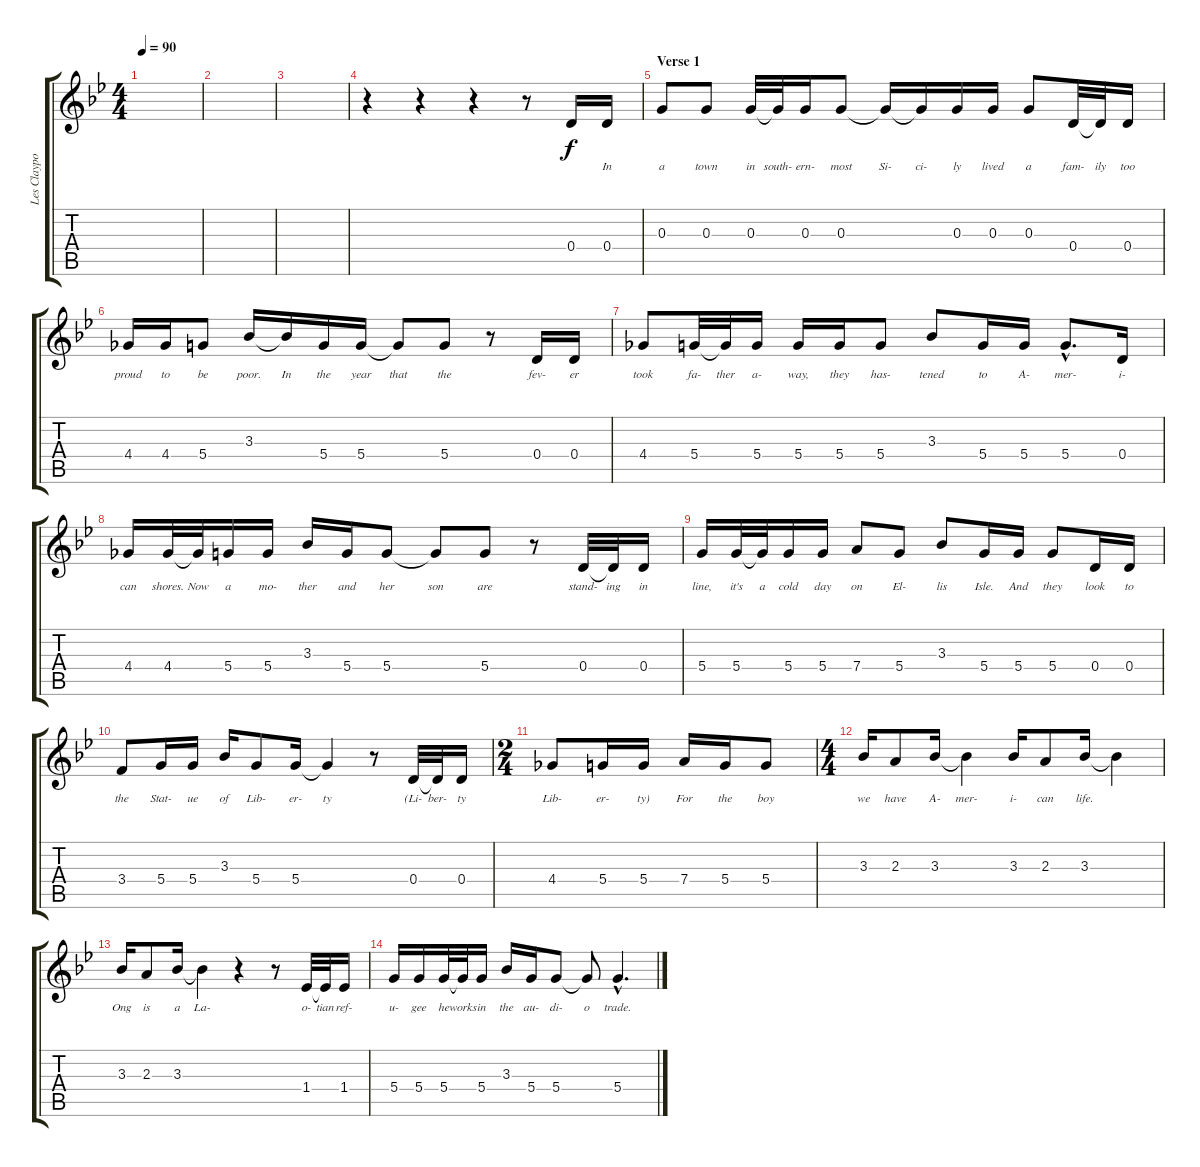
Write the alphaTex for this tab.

\track ("Les Claypool - Vocals" "Les Claypo") {instrument acousticguitarnylon}
\staff {score tabs}
\tuning (E4 B3 G3 D3 A2 E2) {hide}
\ts (4 4)
\tempo 90
\clef g2
\ks bb
|
|
|
r.4 r.4 r.4 r.8 0.4.16{lyrics (0 "") lyrics (1 "") lyrics (2 "") lyrics (3 "") lyrics (4 "")} 0.4.16{lyrics (0 "In") lyrics (1 "") lyrics (2 "") lyrics (3 "") lyrics (4 "")} |
\section ("" "Verse 1")
0.3.8{lyrics (0 "a") lyrics (1 "") lyrics (2 "") lyrics (3 "") lyrics (4 "")} 0.3.8{lyrics (0 "town") lyrics (1 "") lyrics (2 "") lyrics (3 "") lyrics (4 "")} 0.3.32{lyrics (0 "in") lyrics (1 "") lyrics (2 "") lyrics (3 "") lyrics (4 "")} 0.3{t}.32{lyrics (0 "south-") lyrics (1 "") lyrics (2 "") lyrics (3 "") lyrics (4 "")} 0.3.16{lyrics (0 "ern-") lyrics (1 "") lyrics (2 "") lyrics (3 "") lyrics (4 "")} 0.3.8{lyrics (0 "most") lyrics (1 "") lyrics (2 "") lyrics (3 "") lyrics (4 "")} 0.3{t}.16{lyrics (0 "Si-") lyrics (1 "") lyrics (2 "") lyrics (3 "") lyrics (4 "")} 0.3{t}.16{lyrics (0 "ci-") lyrics (1 "") lyrics (2 "") lyrics (3 "") lyrics (4 "")} 0.3.16{lyrics (0 "ly") lyrics (1 "") lyrics (2 "") lyrics (3 "") lyrics (4 "")} 0.3.16{lyrics (0 "lived") lyrics (1 "") lyrics (2 "") lyrics (3 "") lyrics (4 "")} 0.3.8{lyrics (0 "a") lyrics (1 "") lyrics (2 "") lyrics (3 "") lyrics (4 "")} 0.4.32{lyrics (0 "fam-") lyrics (1 "") lyrics (2 "") lyrics (3 "") lyrics (4 "")} 0.4{t}.32{lyrics (0 "ily") lyrics (1 "") lyrics (2 "") lyrics (3 "") lyrics (4 "")} 0.4.16{lyrics (0 "too") lyrics (1 "") lyrics (2 "") lyrics (3 "") lyrics (4 "")} |
4.4.16{lyrics (0 "proud") lyrics (1 "") lyrics (2 "") lyrics (3 "") lyrics (4 "")} 4.4.16{lyrics (0 "to") lyrics (1 "") lyrics (2 "") lyrics (3 "") lyrics (4 "")} 5.4.8{lyrics (0 "be") lyrics (1 "") lyrics (2 "") lyrics (3 "") lyrics (4 "")} 3.3.16{lyrics (0 "poor.") lyrics (1 "") lyrics (2 "") lyrics (3 "") lyrics (4 "")} 3.3{t}.16{lyrics (0 "In") lyrics (1 "") lyrics (2 "") lyrics (3 "") lyrics (4 "")} 5.4.16{lyrics (0 "the") lyrics (1 "") lyrics (2 "") lyrics (3 "") lyrics (4 "")} 5.4.16{lyrics (0 "year") lyrics (1 "") lyrics (2 "") lyrics (3 "") lyrics (4 "")} 5.4{t}.8{lyrics (0 "that") lyrics (1 "") lyrics (2 "") lyrics (3 "") lyrics (4 "")} 5.4.8{lyrics (0 "the") lyrics (1 "") lyrics (2 "") lyrics (3 "") lyrics (4 "")} r.8 0.4.16{lyrics (0 "fev-") lyrics (1 "") lyrics (2 "") lyrics (3 "") lyrics (4 "")} 0.4.16{lyrics (0 "er") lyrics (1 "") lyrics (2 "") lyrics (3 "") lyrics (4 "")} |
4.4.8{lyrics (0 "took") lyrics (1 "") lyrics (2 "") lyrics (3 "") lyrics (4 "")} 5.4.32{lyrics (0 "fa-") lyrics (1 "") lyrics (2 "") lyrics (3 "") lyrics (4 "")} 5.4{t}.32{lyrics (0 "ther") lyrics (1 "") lyrics (2 "") lyrics (3 "") lyrics (4 "")} 5.4.16{lyrics (0 "a-") lyrics (1 "") lyrics (2 "") lyrics (3 "") lyrics (4 "")} 5.4.16{lyrics (0 "way,") lyrics (1 "") lyrics (2 "") lyrics (3 "") lyrics (4 "")} 5.4.16{lyrics (0 "they") lyrics (1 "") lyrics (2 "") lyrics (3 "") lyrics (4 "")} 5.4.8{lyrics (0 "has-") lyrics (1 "") lyrics (2 "") lyrics (3 "") lyrics (4 "")} 3.3.8{lyrics (0 "tened") lyrics (1 "") lyrics (2 "") lyrics (3 "") lyrics (4 "")} 5.4.16{lyrics (0 "to") lyrics (1 "") lyrics (2 "") lyrics (3 "") lyrics (4 "")} 5.4.16{lyrics (0 "A-") lyrics (1 "") lyrics (2 "") lyrics (3 "") lyrics (4 "")} 5.4{hac}.8{d lyrics (0 "mer-") lyrics (1 "") lyrics (2 "") lyrics (3 "") lyrics (4 "")} 0.4.16{lyrics (0 "i-") lyrics (1 "") lyrics (2 "") lyrics (3 "") lyrics (4 "")} |
4.4.16{lyrics (0 "can") lyrics (1 "") lyrics (2 "") lyrics (3 "") lyrics (4 "")} 4.4.32{lyrics (0 "shores.") lyrics (1 "") lyrics (2 "") lyrics (3 "") lyrics (4 "")} 4.4{t}.32{lyrics (0 "Now") lyrics (1 "") lyrics (2 "") lyrics (3 "") lyrics (4 "")} 5.4.16{lyrics (0 "a") lyrics (1 "") lyrics (2 "") lyrics (3 "") lyrics (4 "")} 5.4.16{lyrics (0 "mo-") lyrics (1 "") lyrics (2 "") lyrics (3 "") lyrics (4 "")} 3.3.16{lyrics (0 "ther") lyrics (1 "") lyrics (2 "") lyrics (3 "") lyrics (4 "")} 5.4.16{lyrics (0 "and") lyrics (1 "") lyrics (2 "") lyrics (3 "") lyrics (4 "")} 5.4.8{lyrics (0 "her") lyrics (1 "") lyrics (2 "") lyrics (3 "") lyrics (4 "")} 5.4{t}.8{lyrics (0 "son") lyrics (1 "") lyrics (2 "") lyrics (3 "") lyrics (4 "")} 5.4.8{lyrics (0 "are") lyrics (1 "") lyrics (2 "") lyrics (3 "") lyrics (4 "")} r.8 0.4.32{lyrics (0 "stand-") lyrics (1 "") lyrics (2 "") lyrics (3 "") lyrics (4 "")} 0.4{t}.32{lyrics (0 "ing") lyrics (1 "") lyrics (2 "") lyrics (3 "") lyrics (4 "")} 0.4.16{lyrics (0 "in") lyrics (1 "") lyrics (2 "") lyrics (3 "") lyrics (4 "")} |
5.4.16{lyrics (0 "line,") lyrics (1 "") lyrics (2 "") lyrics (3 "") lyrics (4 "")} 5.4.32{lyrics (0 "it's") lyrics (1 "") lyrics (2 "") lyrics (3 "") lyrics (4 "")} 5.4{t}.32{lyrics (0 "a") lyrics (1 "") lyrics (2 "") lyrics (3 "") lyrics (4 "")} 5.4.16{lyrics (0 "cold") lyrics (1 "") lyrics (2 "") lyrics (3 "") lyrics (4 "")} 5.4.16{lyrics (0 "day") lyrics (1 "") lyrics (2 "") lyrics (3 "") lyrics (4 "")} 7.4.8{lyrics (0 "on") lyrics (1 "") lyrics (2 "") lyrics (3 "") lyrics (4 "")} 5.4.8{lyrics (0 "El-") lyrics (1 "") lyrics (2 "") lyrics (3 "") lyrics (4 "")} 3.3.8{lyrics (0 "lis") lyrics (1 "") lyrics (2 "") lyrics (3 "") lyrics (4 "")} 5.4.16{lyrics (0 "Isle.") lyrics (1 "") lyrics (2 "") lyrics (3 "") lyrics (4 "")} 5.4.16{lyrics (0 "And") lyrics (1 "") lyrics (2 "") lyrics (3 "") lyrics (4 "")} 5.4.8{lyrics (0 "they") lyrics (1 "") lyrics (2 "") lyrics (3 "") lyrics (4 "")} 0.4.16{lyrics (0 "look") lyrics (1 "") lyrics (2 "") lyrics (3 "") lyrics (4 "")} 0.4.16{lyrics (0 "to") lyrics (1 "") lyrics (2 "") lyrics (3 "") lyrics (4 "")} |
3.4.8{lyrics (0 "the") lyrics (1 "") lyrics (2 "") lyrics (3 "") lyrics (4 "")} 5.4.16{lyrics (0 "Stat-") lyrics (1 "") lyrics (2 "") lyrics (3 "") lyrics (4 "")} 5.4.16{lyrics (0 "ue") lyrics (1 "") lyrics (2 "") lyrics (3 "") lyrics (4 "")} 3.3.16{lyrics (0 "of") lyrics (1 "") lyrics (2 "") lyrics (3 "") lyrics (4 "")} 5.4.8{lyrics (0 "Lib-") lyrics (1 "") lyrics (2 "") lyrics (3 "") lyrics (4 "")} 5.4.16{lyrics (0 "er-") lyrics (1 "") lyrics (2 "") lyrics (3 "") lyrics (4 "")} 5.4{t}.4{lyrics (0 "ty") lyrics (1 "") lyrics (2 "") lyrics (3 "") lyrics (4 "")} r.8 0.4.32{lyrics (0 "(Li-") lyrics (1 "") lyrics (2 "") lyrics (3 "") lyrics (4 "")} 0.4{t}.32{lyrics (0 "ber-") lyrics (1 "") lyrics (2 "") lyrics (3 "") lyrics (4 "")} 0.4.16{lyrics (0 "ty") lyrics (1 "") lyrics (2 "") lyrics (3 "") lyrics (4 "")} |
\ts (2 4)
4.4.8{lyrics (0 "Lib-") lyrics (1 "") lyrics (2 "") lyrics (3 "") lyrics (4 "")} 5.4.16{lyrics (0 "er-") lyrics (1 "") lyrics (2 "") lyrics (3 "") lyrics (4 "")} 5.4.16{lyrics (0 "ty)") lyrics (1 "") lyrics (2 "") lyrics (3 "") lyrics (4 "")} 7.4.16{lyrics (0 "For") lyrics (1 "") lyrics (2 "") lyrics (3 "") lyrics (4 "")} 5.4.16{lyrics (0 "the") lyrics (1 "") lyrics (2 "") lyrics (3 "") lyrics (4 "")} 5.4.8{lyrics (0 "boy") lyrics (1 "") lyrics (2 "") lyrics (3 "") lyrics (4 "")} |
\ts (4 4)
3.3.16{lyrics (0 "we") lyrics (1 "") lyrics (2 "") lyrics (3 "") lyrics (4 "")} 2.3.8{lyrics (0 "have") lyrics (1 "") lyrics (2 "") lyrics (3 "") lyrics (4 "")} 3.3.16{lyrics (0 "A-") lyrics (1 "") lyrics (2 "") lyrics (3 "") lyrics (4 "")} 3.3{t}.4{lyrics (0 "mer-") lyrics (1 "") lyrics (2 "") lyrics (3 "") lyrics (4 "")} 3.3.16{lyrics (0 "i-") lyrics (1 "") lyrics (2 "") lyrics (3 "") lyrics (4 "")} 2.3.8{lyrics (0 "can") lyrics (1 "") lyrics (2 "") lyrics (3 "") lyrics (4 "")} 3.3.16{lyrics (0 "life.") lyrics (1 "") lyrics (2 "") lyrics (3 "") lyrics (4 "")} 3.3{t}.4{lyrics (0 "") lyrics (1 "") lyrics (2 "") lyrics (3 "") lyrics (4 "")} |
3.3.16{lyrics (0 "Ong") lyrics (1 "") lyrics (2 "") lyrics (3 "") lyrics (4 "")} 2.3.8{lyrics (0 "is") lyrics (1 "") lyrics (2 "") lyrics (3 "") lyrics (4 "")} 3.3.16{lyrics (0 "a") lyrics (1 "") lyrics (2 "") lyrics (3 "") lyrics (4 "")} 3.3{t}.4{lyrics (0 "La-") lyrics (1 "") lyrics (2 "") lyrics (3 "") lyrics (4 "")} r.4 r.8 1.4.32{lyrics (0 "o-") lyrics (1 "") lyrics (2 "") lyrics (3 "") lyrics (4 "")} 1.4{t}.32{lyrics (0 "tian") lyrics (1 "") lyrics (2 "") lyrics (3 "") lyrics (4 "")} 1.4.16{lyrics (0 "ref-") lyrics (1 "") lyrics (2 "") lyrics (3 "") lyrics (4 "")} |
5.4.16{lyrics (0 "u-") lyrics (1 "") lyrics (2 "") lyrics (3 "") lyrics (4 "")} 5.4.16{lyrics (0 "gee") lyrics (1 "") lyrics (2 "") lyrics (3 "") lyrics (4 "")} 5.4.32{lyrics (0 "he") lyrics (1 "") lyrics (2 "") lyrics (3 "") lyrics (4 "")} 5.4{t}.32{lyrics (0 "works") lyrics (1 "") lyrics (2 "") lyrics (3 "") lyrics (4 "")} 5.4.16{lyrics (0 "in") lyrics (1 "") lyrics (2 "") lyrics (3 "") lyrics (4 "")} 3.3.16{lyrics (0 "the") lyrics (1 "") lyrics (2 "") lyrics (3 "") lyrics (4 "")} 5.4.16{lyrics (0 "au-") lyrics (1 "") lyrics (2 "") lyrics (3 "") lyrics (4 "")} 5.4.8{lyrics (0 "di-") lyrics (1 "") lyrics (2 "") lyrics (3 "") lyrics (4 "")} 5.4{t}.8{lyrics (0 "o") lyrics (1 "") lyrics (2 "") lyrics (3 "") lyrics (4 "")} 5.4{hac}.4{d lyrics (0 "trade.") lyrics (1 "") lyrics (2 "") lyrics (3 "") lyrics (4 "")}
